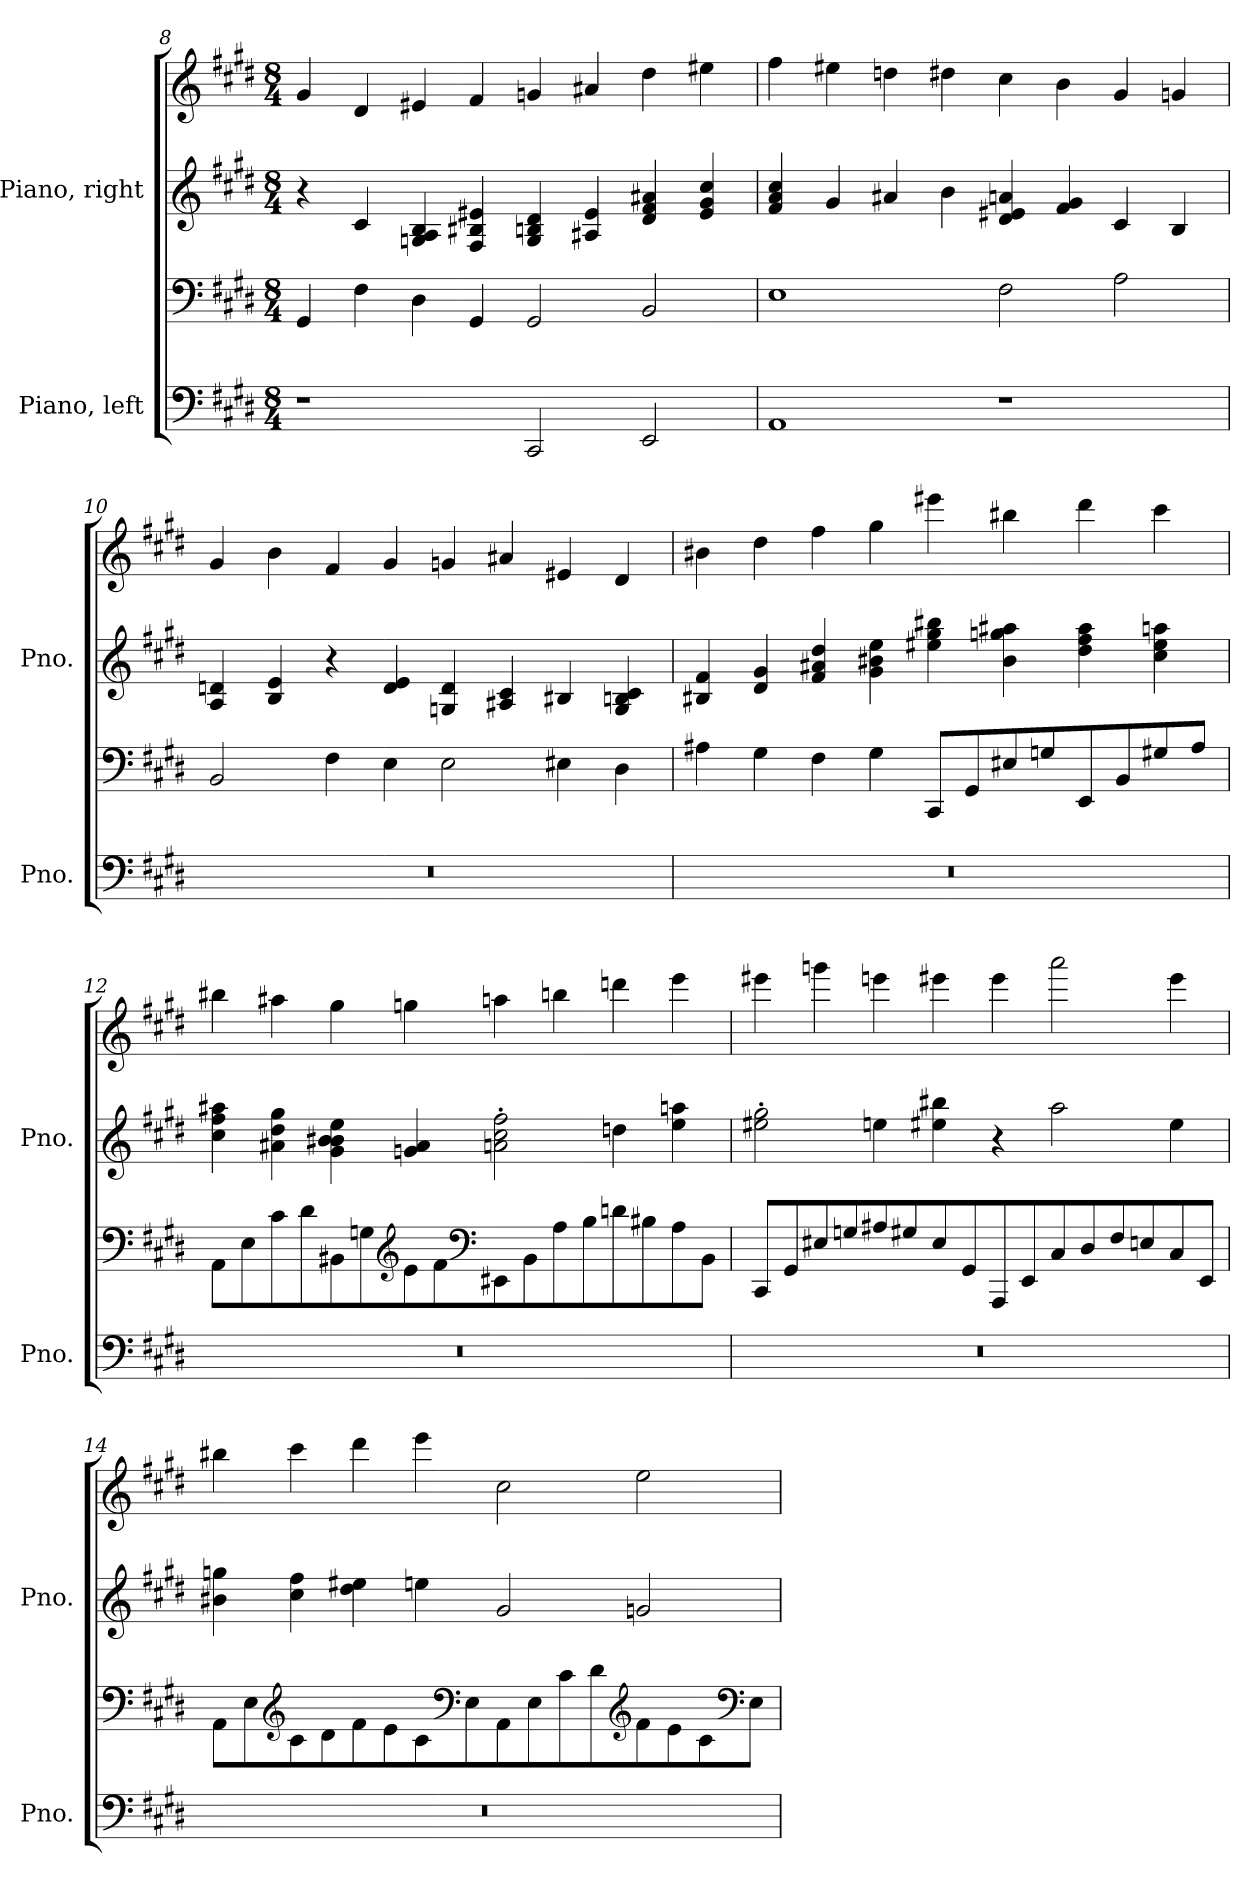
**kern	**kern	**kern	**kern
*part2	*part2	*part1	*part1
*staff4	*staff3	*staff2	*staff1
*I"Piano, left	*	*I"Piano, right	*
*I'Pno.	*	*I'Pno.	*
!!LO:PB:g=z
*clefF4	*clefF4	*clefG2	*clefG2
*k[f#c#g#d#]	*k[f#c#g#d#]	*k[f#c#g#d#]	*k[f#c#g#d#]
*M8/4	*M8/4	*M8/4	*M8/4
=8	=8	=8	=8
1r	4GG#/	4r	4g#/
.	4F#\	4c#/	4d#/
.	4D#\	4Gn/ 4A/ 4B/	4e#X/
.	4GG#/	4F#/ 4B#X/ 4e#X/	4f#/
2CC#/	2GG#/	4G/ 4Bn/ 4d#/	4gn/
.	.	4A#X/ 4e#/	4a#X/
2EE/	2BB/	4d#/ 4f#/ 4a#X/	4dd#\
.	.	4e#/ 4g#/ 4cc#/	4ee#X\
=9	=9	=9	=9
1AA	1E	4f#/ 4a/ 4cc#/	4ff#\
.	.	4g#/	4ee#X\
.	.	4a#X/	4ddn\
.	.	4b\	4dd#X\
1r	2F#\	4d#/ 4e#X/ 4an/	4cc#\
.	.	4f#/ 4g#/	4b\
.	2A\	4c#/	4g#/
.	.	4B/	4gn/
!!LO:LB:g=z
=10	=10	=10	=10
0r	2BB/	4A/ 4dn/	4g#/
.	.	4B/ 4e/	4b\
.	4F#\	4r	4f#/
.	4E\	4d/ 4e/	4g#/
.	2E\	4Gn/ 4d/	4gn/
.	.	4A#X/ 4c#/	4a#X/
.	4E#X\	4B#X/	4e#X/
.	4D#\	4G/ 4Bn/ 4c#/	4d#/
=11	=11	=11	=11
0r	4A#X\	4B#X/ 4f#/	4b#X\
.	4G#\	4d#/ 4g#/	4dd#\
.	4F#\	4f#/ 4a#X/ 4dd#/	4ff#\
.	4G#\	4g#\ 4b#X\ 4ee\	4gg#\
.	8CC#/L	4ee#X\ 4gg#\ 4bb#X\	4eee#X\
.	8GG#/	.	.
.	8E#X/	4b#\ 4ggn\ 4aa#X\	4bb#X\
.	8Gn/	.	.
.	8EE/	4dd#\ 4ff#\ 4aa#\	4ddd#\
.	8BB/	.	.
.	8G#X/	4cc#\ 4ee#\ 4aan\	4ccc#\
.	8A#/J	.	.
!!LO:LB:g=z
=12	=12	=12	=12
0r	8AA\L	4cc#\ 4ff#\ 4aa#X\	4bb#X\
.	8E\	.	.
.	8c#\	4a#X\ 4dd#\ 4gg#\	4aa#X\
.	8d#\	.	.
.	8BB#X\	4g#\ 4b\ 4b#X\ 4ee\	4gg#\
.	8Gn\	.	.
*	*clefG2	*	*
.	8e\	4gn/ 4a#/	4ggn\
.	8f#\	.	.
*	*clefF4	*	*
.	8EE#X\	2an\' 2cc#\' 2ff#\'	4aan\
.	8BB#\	.	.
.	8A\	.	4bbn\
.	8B\	.	.
.	8dn\	4ddn\	4dddn\
.	8B#X\	.	.
.	8A\	4ee\ 4aan\	4eee\
.	8BB#\J	.	.
!!LO:PB:g=z
=13	=13	=13	=13
0r	8CC#/L	2ee#X\' 2gg#\'	4eee#X\
.	8GG#/	.	.
.	8E#X/	.	4gggn\
.	8Gn/	.	.
.	8A#X/	4een\	4eeen\
.	8G#X/	.	.
.	8E#/	4ee#X\ 4bb#X\	4eee#X\
.	8GG#/	.	.
.	8AAA/	4r	4eee#\
.	8EE/	.	.
.	8C#/	2aa\	2aaa\
.	8D#/	.	.
.	8F#/	.	.
.	8En/	.	.
.	8C#/	4ee#\	4eee#\
.	8EE/J	.	.
!!LO:LB:g=z
=14	=14	=14	=14
0r	8AA\L	4b#X\ 4ggn\	4bb#X\
.	8E\	.	.
*	*clefG2	*	*
.	8c#\	4cc#\ 4ff#\	4ccc#\
.	8d#\	.	.
.	8f#\	4dd#\ 4ee#X\	4ddd#\
.	8e\	.	.
.	8c#\	4een\	4eee\
*	*clefF4	*	*
.	8E\	.	.
.	8AA\	2g#/	2cc#\
.	8E\	.	.
.	8c#\	.	.
.	8d#\	.	.
*	*clefG2	*	*
.	8f#\	2gn/	2ee\
.	8e\	.	.
.	8c#\	.	.
*	*clefF4	*	*
.	8E\J	.	.
=	=	=	=
*-	*-	*-	*-
